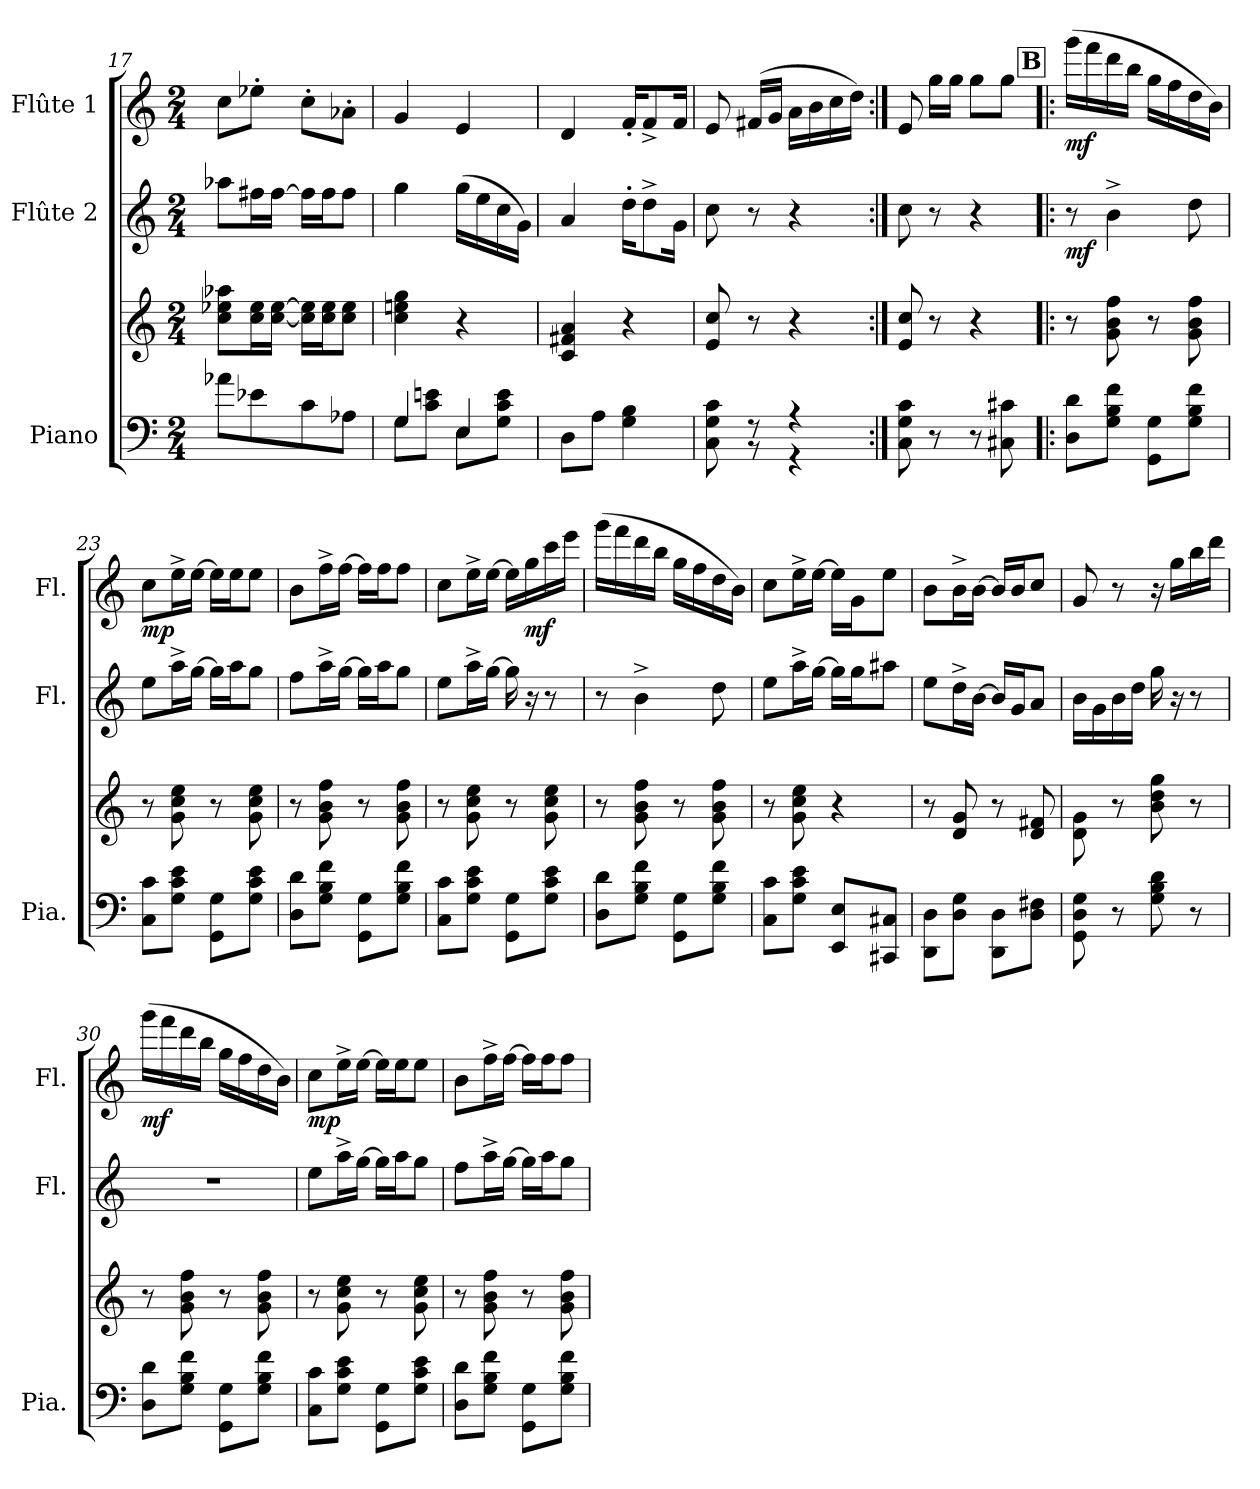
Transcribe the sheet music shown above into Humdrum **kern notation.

**kern	**kern	**kern	**dynam	**kern	**dynam
*part3	*part3	*part2	*part2	*part1	*part1
*staff4	*staff3	*staff2	*staff2	*staff1	*staff1
*I"Piano	*	*I"Flûte 2	*	*I"Flûte 1	*
*I'Pia.	*	*I'Fl.	*	*I'Fl.	*
*clefF4	*clefG2	*clefG2	*	*clefG2	*
*k[]	*k[]	*k[]	*	*k[]	*
*M2/4	*M2/4	*M2/4	*	*M2/4	*
=17	=17	=17	=17	=17	=17
8a-X\L	8cc\ 8ee-X\ 8aa-X\L	8aa-X\L	.	8cc\L	.
8e-X\	16cc\ 16ee-\L	16ff#X\L	.	8ee-X'\J	.
.	[16cc\ [16ee-\JJ	[16ff#\JJ	.	.	.
8c\	16cc\] 16ee-\]LL	16ff#\LL]	.	8cc'\L	.
.	16cc\ 16ee-\J	16ff#\J	.	.	.
8A-X\J	8cc\ 8ee-\J	8ff#\J	.	8a-X'\J	.
=18	=18	=18	=18	=18	=18
*^	*	*	*	*	*
8G\L	4G/	4cc\ 4een\ 4gg\	4gg\	.	4g/	.
8c\ 8en\J	.	.	.	.	.	.
8E\L	4E/	4r	(>16gg\LL	.	4e/	.
.	.	.	16ee\	.	.	.
8G\ 8c\ 8e\J	.	.	16cc\	.	.	.
.	.	.	16g\JJ)	.	.	.
*v	*v	*	*	*	*	*
=19	=19	=19	=19	=19	=19
8D\L	4c/ 4f#X/ 4a/	4a/	.	4d/	.
8A\J	.	.	.	.	.
4G\ 4B\	4r	16dd'\KL	.	16f'/KL	.
.	.	8dd^\	.	8f^/	.
.	.	16g\Jk	.	16f/Jk	.
!!LO:LB:g=z
=20	=20	=20	=20	=20	=20
*^	*	*	*	*	*
8C\ 8G\ 8c\	8ryy	8e/ 8cc/	8cc\	.	8e/	.
8r	8r	8r	8r	.	(>16f#X/LL	.
.	.	.	.	.	16g/JJ	.
4r	4r	4r	4r	.	16a\LL	.
.	.	.	.	.	16b\	.
.	.	.	.	.	16cc\	.
.	.	.	.	.	16dd\JJ)	.
*v	*v	*	*	*	*	*
=21:|!	=21:|!	=21:|!	=21:|!	=21:|!	=21:|!
8C\ 8G\ 8c\	8e/ 8cc/	8cc\	.	8e/	.
8r	8r	8r	.	16gg\LL	.
.	.	.	.	16gg\JJ	.
8r	4r	4r	.	8gg\L	.
8C#X\ 8c#X\	.	.	.	8gg\J	.
!!LO:REH:place=s1:a:B:fs=14:t=B
=22!|:	=22!|:	=22!|:	=22!|:	=22!|:	=22!|:
!	!	!	!LO:DY:b	!	!LO:DY:b
8D\ 8d\L	8r	8r	mf	(>16ggg\LL	mf
.	.	.	.	16fff\	.
8G\ 8B\ 8f\J	8g\ 8b\ 8ff\	4b^\	.	16ddd\	.
.	.	.	.	16bb\JJ	.
8GG\ 8G\L	8r	.	.	16gg\LL	.
.	.	.	.	16ff\	.
8G\ 8B\ 8f\J	8g\ 8b\ 8ff\	8dd\	.	16dd\	.
.	.	.	.	16b\JJ)	.
=23	=23	=23	=23	=23	=23
!	!	!	!	!	!LO:DY:b
8C\ 8c\L	8r	8ee\L	.	8cc\L	mp
8G\ 8c\ 8e\J	8g\ 8cc\ 8ee\	16aa^\L	.	16ee^\L	.
.	.	[16gg\JJ	.	[16ee\JJ	.
8GG\ 8G\L	8r	16gg\LL]	.	16ee\LL]	.
.	.	16aa\J	.	16ee\J	.
8G\ 8c\ 8e\J	8g\ 8cc\ 8ee\	8gg\J	.	8ee\J	.
=24	=24	=24	=24	=24	=24
8D\ 8d\L	8r	8ff\L	.	8b\L	.
8G\ 8B\ 8f\J	8g\ 8b\ 8ff\	16aa^\L	.	16ff^\L	.
.	.	[16gg\JJ	.	[16ff\JJ	.
8GG\ 8G\L	8r	16gg\LL]	.	16ff\LL]	.
.	.	16aa\J	.	16ff\J	.
8G\ 8B\ 8f\J	8g\ 8b\ 8ff\	8gg\J	.	8ff\J	.
!!LO:PB:g=z
=25	=25	=25	=25	=25	=25
8C\ 8c\L	8r	8ee\L	.	8cc\L	.
8G\ 8c\ 8e\J	8g\ 8cc\ 8ee\	16aa^\L	.	16ee^\L	.
.	.	[16gg\JJ	.	[16ee\JJ	.
8GG\ 8G\L	8r	16gg\]	.	16ee\LL]	.
!	!	!	!	!	!LO:DY:b
.	.	16r	.	16gg\	mf
8G\ 8c\ 8e\J	8g\ 8cc\ 8ee\	8r	.	16ccc\	.
.	.	.	.	16eee\JJ	.
=26	=26	=26	=26	=26	=26
8D\ 8d\L	8r	8r	.	(>16ggg\LL	.
.	.	.	.	16fff\	.
8G\ 8B\ 8f\J	8g\ 8b\ 8ff\	4b^\	.	16ddd\	.
.	.	.	.	16bb\JJ	.
8GG\ 8G\L	8r	.	.	16gg\LL	.
.	.	.	.	16ff\	.
8G\ 8B\ 8f\J	8g\ 8b\ 8ff\	8dd\	.	16dd\	.
.	.	.	.	16b\JJ)	.
=27	=27	=27	=27	=27	=27
8C\ 8c\L	8r	8ee\L	.	8cc\L	.
8G\ 8c\ 8e\J	8g\ 8cc\ 8ee\	16aa^\L	.	16ee^\L	.
.	.	[16gg\JJ	.	[16ee\JJ	.
8EE/ 8E/L	4r	16gg\LL]	.	16ee\LL]	.
.	.	16gg\J	.	16g\J	.
8CC#X/ 8C#X/J	.	8aa#X\J	.	8ee\J	.
=28	=28	=28	=28	=28	=28
8DD\ 8D\L	8r	8ee\L	.	8b\L	.
8D\ 8G\J	8d/ 8g/	16dd^\L	.	16b^\L	.
.	.	[16b\JJ	.	[16b\JJ	.
8DD\ 8D\L	8r	16b/LL]	.	16b/LL]	.
.	.	16g/J	.	16b/J	.
8D\ 8F#X\J	8d/ 8f#X/	8a/J	.	8cc/J	.
=29	=29	=29	=29	=29	=29
8GG\ 8D\ 8G\	8d\ 8g\	16b\LL	.	8g/	.
.	.	16g\	.	.	.
8r	8r	16b\	.	8r	.
.	.	16dd\JJ	.	.	.
8G\ 8B\ 8d\	8b\ 8dd\ 8gg\	16gg\	.	16r	.
.	.	16r	.	16gg\LL	.
8r	8r	8r	.	16bb\	.
.	.	.	.	16ddd\JJ	.
!!LO:LB:g=z
=30	=30	=30	=30	=30	=30
!	!	!	!	!	!LO:DY:b
8D\ 8d\L	8r	2r	.	(>16ggg\LL	mf
.	.	.	.	16fff\	.
8G\ 8B\ 8f\J	8g\ 8b\ 8ff\	.	.	16ddd\	.
.	.	.	.	16bb\JJ	.
8GG\ 8G\L	8r	.	.	16gg\LL	.
.	.	.	.	16ff\	.
8G\ 8B\ 8f\J	8g\ 8b\ 8ff\	.	.	16dd\	.
.	.	.	.	16b\JJ)	.
=31	=31	=31	=31	=31	=31
!	!	!	!	!	!LO:DY:b
8C\ 8c\L	8r	8ee\L	.	8cc\L	mp
8G\ 8c\ 8e\J	8g\ 8cc\ 8ee\	16aa^\L	.	16ee^\L	.
.	.	[16gg\JJ	.	[16ee\JJ	.
8GG\ 8G\L	8r	16gg\LL]	.	16ee\LL]	.
.	.	16aa\J	.	16ee\J	.
8G\ 8c\ 8e\J	8g\ 8cc\ 8ee\	8gg\J	.	8ee\J	.
=32	=32	=32	=32	=32	=32
8D\ 8d\L	8r	8ff\L	.	8b\L	.
8G\ 8B\ 8f\J	8g\ 8b\ 8ff\	16aa^\L	.	16ff^\L	.
.	.	[16gg\JJ	.	[16ff\JJ	.
8GG\ 8G\L	8r	16gg\LL]	.	16ff\LL]	.
.	.	16aa\J	.	16ff\J	.
8G\ 8B\ 8f\J	8g\ 8b\ 8ff\	8gg\J	.	8ff\J	.
=	=	=	=	=	=
*-	*-	*-	*-	*-	*-
